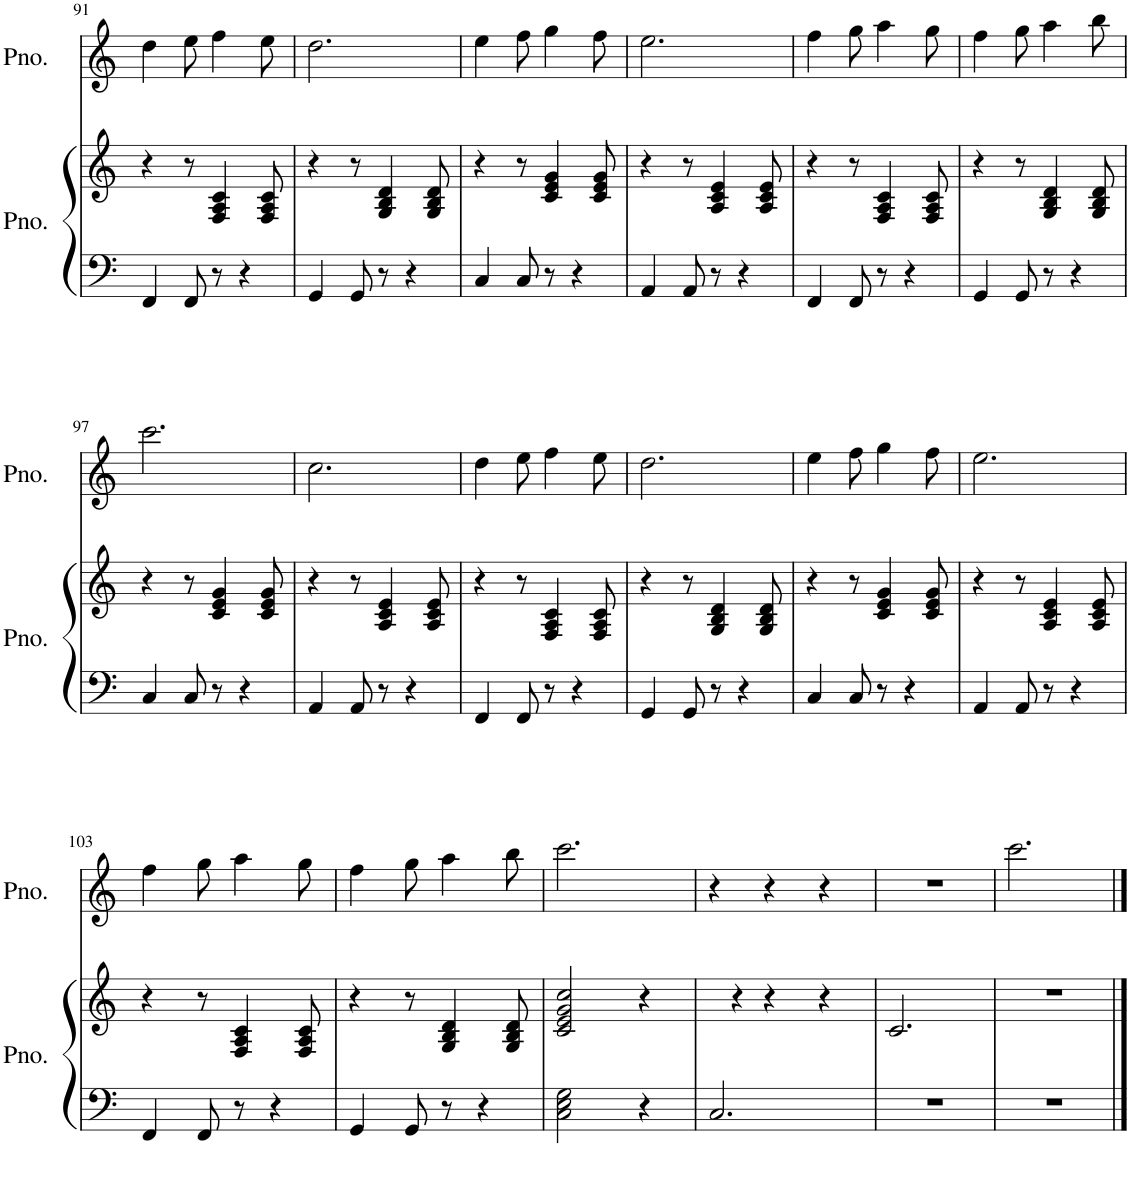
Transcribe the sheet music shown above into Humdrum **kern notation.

**kern	**kern	**kern
*part2	*part2	*part1
*staff3	*staff2	*staff1
*I"Piano	*	*I"Piano
*I'Pno.	*	*I'Pno.
!!LO:PB:g=z
*clefF4	*clefG2	*clefG2
*k[]	*k[]	*k[]
*M6/8	*M6/8	*M6/8
=91	=91	=91
4FF/	4r	4dd\
8FF/	8r	8ee\
8r	4F/ 4A/ 4c/	4ff\
4r	.	.
.	8F/ 8A/ 8c/	8ee\
=92	=92	=92
4GG/	4r	2.dd\
8GG/	8r	.
8r	4G/ 4B/ 4d/	.
4r	.	.
.	8G/ 8B/ 8d/	.
=93	=93	=93
4C/	4r	4ee\
8C/	8r	8ff\
8r	4c/ 4e/ 4g/	4gg\
4r	.	.
.	8c/ 8e/ 8g/	8ff\
=94	=94	=94
4AA/	4r	2.ee\
8AA/	8r	.
8r	4A/ 4c/ 4e/	.
4r	.	.
.	8A/ 8c/ 8e/	.
=95	=95	=95
4FF/	4r	4ff\
8FF/	8r	8gg\
8r	4F/ 4A/ 4c/	4aa\
4r	.	.
.	8F/ 8A/ 8c/	8gg\
=96	=96	=96
4GG/	4r	4ff\
8GG/	8r	8gg\
8r	4G/ 4B/ 4d/	4aa\
4r	.	.
.	8G/ 8B/ 8d/	8bb\
!!LO:LB:g=z
=97	=97	=97
4C/	4r	2.ccc\
8C/	8r	.
8r	4c/ 4e/ 4g/	.
4r	.	.
.	8c/ 8e/ 8g/	.
=98	=98	=98
4AA/	4r	2.cc\
8AA/	8r	.
8r	4A/ 4c/ 4e/	.
4r	.	.
.	8A/ 8c/ 8e/	.
=99	=99	=99
4FF/	4r	4dd\
8FF/	8r	8ee\
8r	4F/ 4A/ 4c/	4ff\
4r	.	.
.	8F/ 8A/ 8c/	8ee\
=100	=100	=100
4GG/	4r	2.dd\
8GG/	8r	.
8r	4G/ 4B/ 4d/	.
4r	.	.
.	8G/ 8B/ 8d/	.
=101	=101	=101
4C/	4r	4ee\
8C/	8r	8ff\
8r	4c/ 4e/ 4g/	4gg\
4r	.	.
.	8c/ 8e/ 8g/	8ff\
=102	=102	=102
4AA/	4r	2.ee\
8AA/	8r	.
8r	4A/ 4c/ 4e/	.
4r	.	.
.	8A/ 8c/ 8e/	.
!!LO:LB:g=z
=103	=103	=103
4FF/	4r	4ff\
8FF/	8r	8gg\
8r	4F/ 4A/ 4c/	4aa\
4r	.	.
.	8F/ 8A/ 8c/	8gg\
=104	=104	=104
4GG/	4r	4ff\
8GG/	8r	8gg\
8r	4G/ 4B/ 4d/	4aa\
4r	.	.
.	8G/ 8B/ 8d/	8bb\
=105	=105	=105
2C\ 2E\ 2G\	2c/ 2e/ 2g/ 2cc/	2.ccc\
4r	4r	.
=106	=106	=106
2.C/	4r	4r
.	4r	4r
.	4r	4r
=107	=107	=107
2.r	2.c/	2.r
=108	=108	=108
2.r	2.r	2.ccc\
==	==	==
*-	*-	*-
